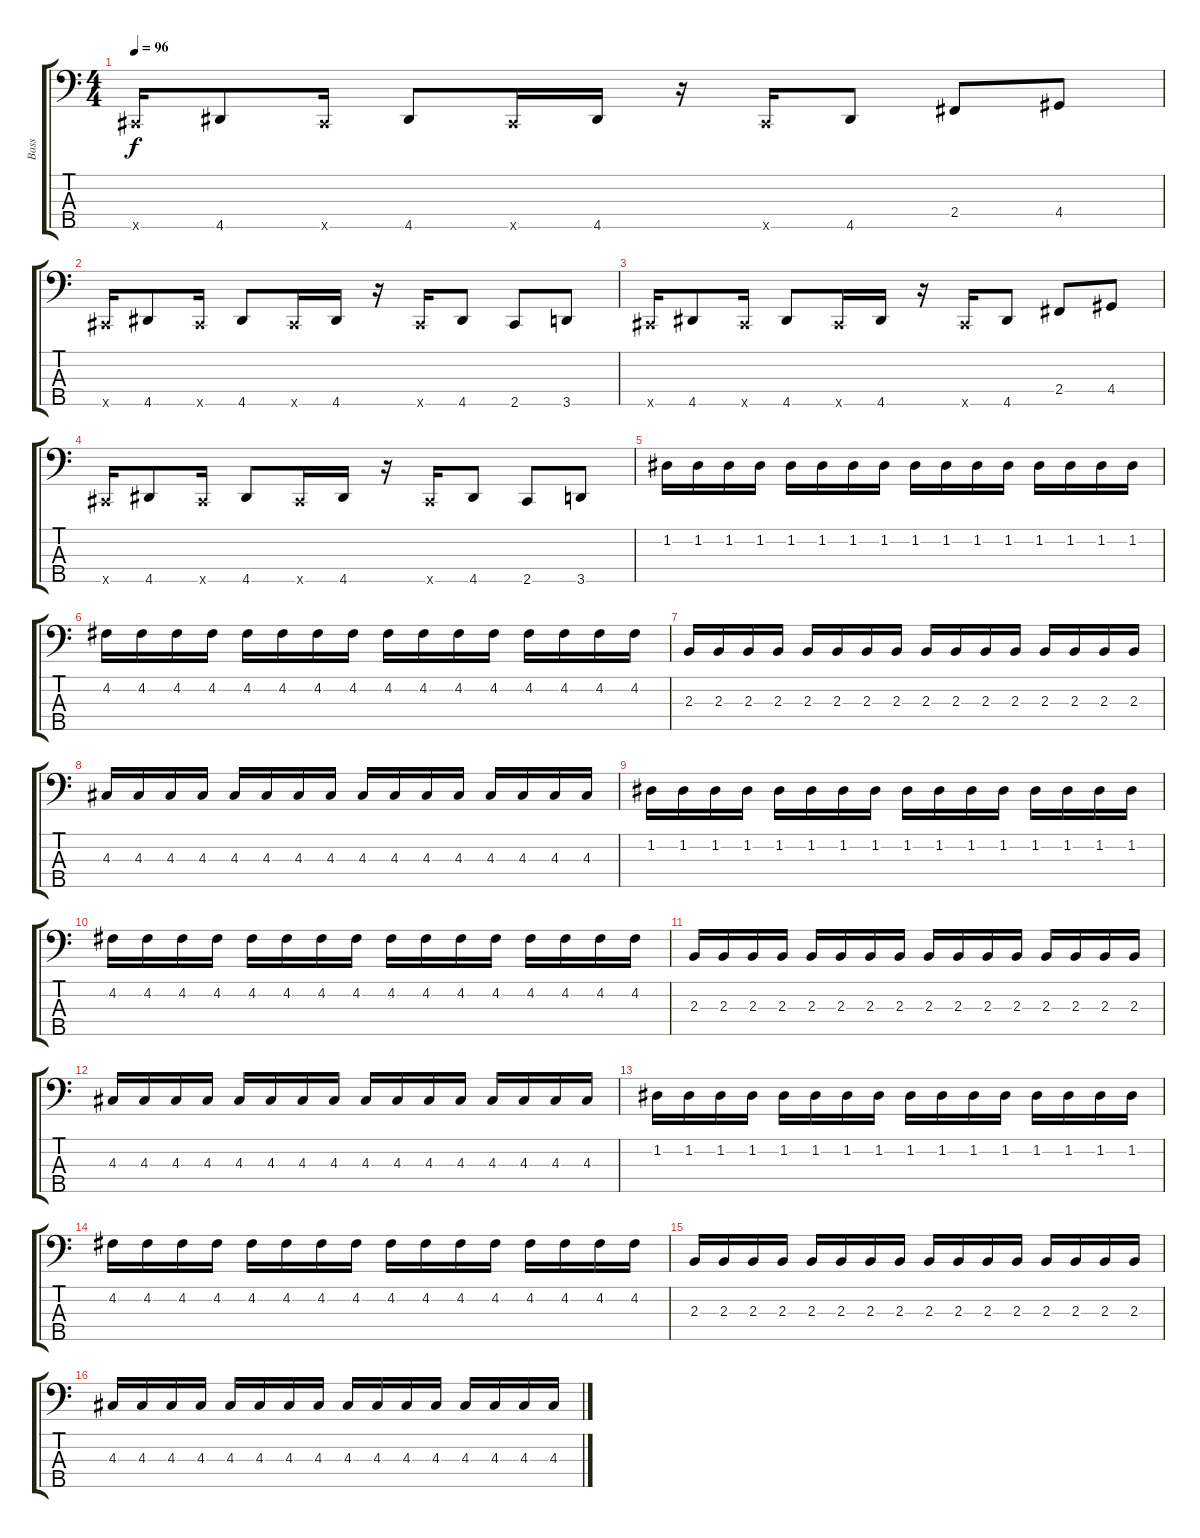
\track ("Bass" "Bass") {instrument electricbassfinger}
\staff {score tabs}
\tuning (G2 D2 A1 E1 B0) {hide}
\ts (4 4)
\tempo 96
\clef f4
\ks c
2.5{x}.16{dy f} 4.5.8 2.5{x}.16 4.5.8 2.5{x}.16 4.5.16 r.16 2.5{x}.16 4.5.8 2.4.8 4.4.8 |
2.5{x}.16 4.5.8 2.5{x}.16 4.5.8 2.5{x}.16 4.5.16 r.16 2.5{x}.16 4.5.8 2.5.8 3.5.8 |
2.5{x}.16 4.5.8 2.5{x}.16 4.5.8 2.5{x}.16 4.5.16 r.16 2.5{x}.16 4.5.8 2.4.8 4.4.8 |
2.5{x}.16 4.5.8 2.5{x}.16 4.5.8 2.5{x}.16 4.5.16 r.16 2.5{x}.16 4.5.8 2.5.8 3.5.8 |
1.2.16 1.2.16 1.2.16 1.2.16 1.2.16 1.2.16 1.2.16 1.2.16 1.2.16 1.2.16 1.2.16 1.2.16 1.2.16 1.2.16 1.2.16 1.2.16 |
4.2.16 4.2.16 4.2.16 4.2.16 4.2.16 4.2.16 4.2.16 4.2.16 4.2.16 4.2.16 4.2.16 4.2.16 4.2.16 4.2.16 4.2.16 4.2.16 |
2.3.16 2.3.16 2.3.16 2.3.16 2.3.16 2.3.16 2.3.16 2.3.16 2.3.16 2.3.16 2.3.16 2.3.16 2.3.16 2.3.16 2.3.16 2.3.16 |
4.3.16 4.3.16 4.3.16 4.3.16 4.3.16 4.3.16 4.3.16 4.3.16 4.3.16 4.3.16 4.3.16 4.3.16 4.3.16 4.3.16 4.3.16 4.3.16 |
1.2.16 1.2.16 1.2.16 1.2.16 1.2.16 1.2.16 1.2.16 1.2.16 1.2.16 1.2.16 1.2.16 1.2.16 1.2.16 1.2.16 1.2.16 1.2.16 |
4.2.16 4.2.16 4.2.16 4.2.16 4.2.16 4.2.16 4.2.16 4.2.16 4.2.16 4.2.16 4.2.16 4.2.16 4.2.16 4.2.16 4.2.16 4.2.16 |
2.3.16 2.3.16 2.3.16 2.3.16 2.3.16 2.3.16 2.3.16 2.3.16 2.3.16 2.3.16 2.3.16 2.3.16 2.3.16 2.3.16 2.3.16 2.3.16 |
4.3.16 4.3.16 4.3.16 4.3.16 4.3.16 4.3.16 4.3.16 4.3.16 4.3.16 4.3.16 4.3.16 4.3.16 4.3.16 4.3.16 4.3.16 4.3.16 |
1.2.16 1.2.16 1.2.16 1.2.16 1.2.16 1.2.16 1.2.16 1.2.16 1.2.16 1.2.16 1.2.16 1.2.16 1.2.16 1.2.16 1.2.16 1.2.16 |
4.2.16 4.2.16 4.2.16 4.2.16 4.2.16 4.2.16 4.2.16 4.2.16 4.2.16 4.2.16 4.2.16 4.2.16 4.2.16 4.2.16 4.2.16 4.2.16 |
2.3.16 2.3.16 2.3.16 2.3.16 2.3.16 2.3.16 2.3.16 2.3.16 2.3.16 2.3.16 2.3.16 2.3.16 2.3.16 2.3.16 2.3.16 2.3.16 |
4.3.16 4.3.16 4.3.16 4.3.16 4.3.16 4.3.16 4.3.16 4.3.16 4.3.16 4.3.16 4.3.16 4.3.16 4.3.16 4.3.16 4.3.16 4.3.16
